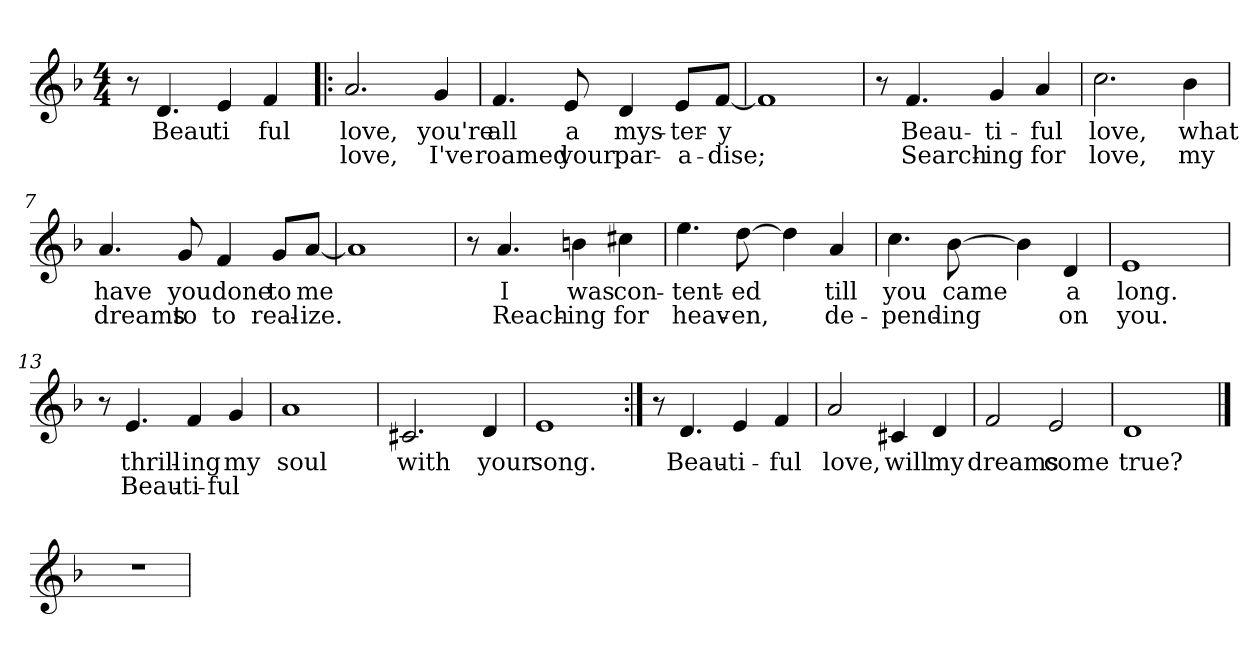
**kern	**text	**text
*part1	*part1	*part1
*staff1	*staff1	*staff1
*clefG2	*	*
*k[b-]	*	*
*F:	*	*
*M4/4	*	*
=1	=1	=1
8r	.	.
4.d/	Beau	.
4e/	ti	.
4f/	ful	.
=2!|:	=2!|:	=2!|:
2.a/	love,	love,
4g/	you're	I've
=3	=3	=3
4.f/	all	roamed
8e/	a	your
4d/	mys-	par-
8e/L	-ter-	-a-
[8f/J	-y	-dise;
=4	=4	=4
1f]	.	.
!!LO:LB:g=z
=5	=5	=5
8r	.	.
4.f/	Beau-	Search-
4g/	-ti-	-ing
4a/	-ful	for
=6	=6	=6
2.cc\	love,	love,
4b-\	what	my
=7	=7	=7
4.a/	have	dreams
8g/	you	to
4f/	done	to
8g/L	to	real-
[8a/J	me	-ize.
=8	=8	=8
1a]	.	.
!!LO:LB:g=z
=9	=9	=9
8r	.	.
4.a/	I	Reach-
4bn\	was	-ing
4cc#X\	con-	for
=10	=10	=10
4.ee\	-tent-	heav-
[8dd\	-ed	-en,
4dd\]	.	.
4a/	till	de-
=11	=11	=11
4.cc\	you	-pend-
[8b-\	came	-ing
4b-\]	.	.
4d/	a	on
=12	=12	=12
1e	long.	you.
!!LO:LB:g=z
=13	=13	=13
8r	.	.
4.e/	thrill-	Beau-
4f/	-ing	-ti-
4g/	my	-ful
=14	=14	=14
1a	soul	.
=15	=15	=15
2.c#X/	with	.
4d/	your	.
=16	=16	=16
1e	song.	.
=17:|!	=17:|!	=17:|!
8r	.	.
4.d/	Beau-	.
4e/	-ti-	.
4f/	-ful	.
!!LO:LB:g=z
=18	=18	=18
2a/	love,	.
4c#X/	will	.
4d/	my	.
=19	=19	=19
2f/	dreams	.
2e/	come	.
=20	=20	=20
1d	true?	.
==21	==21	==21
1r	.	.
=	=	=
*-	*-	*-
